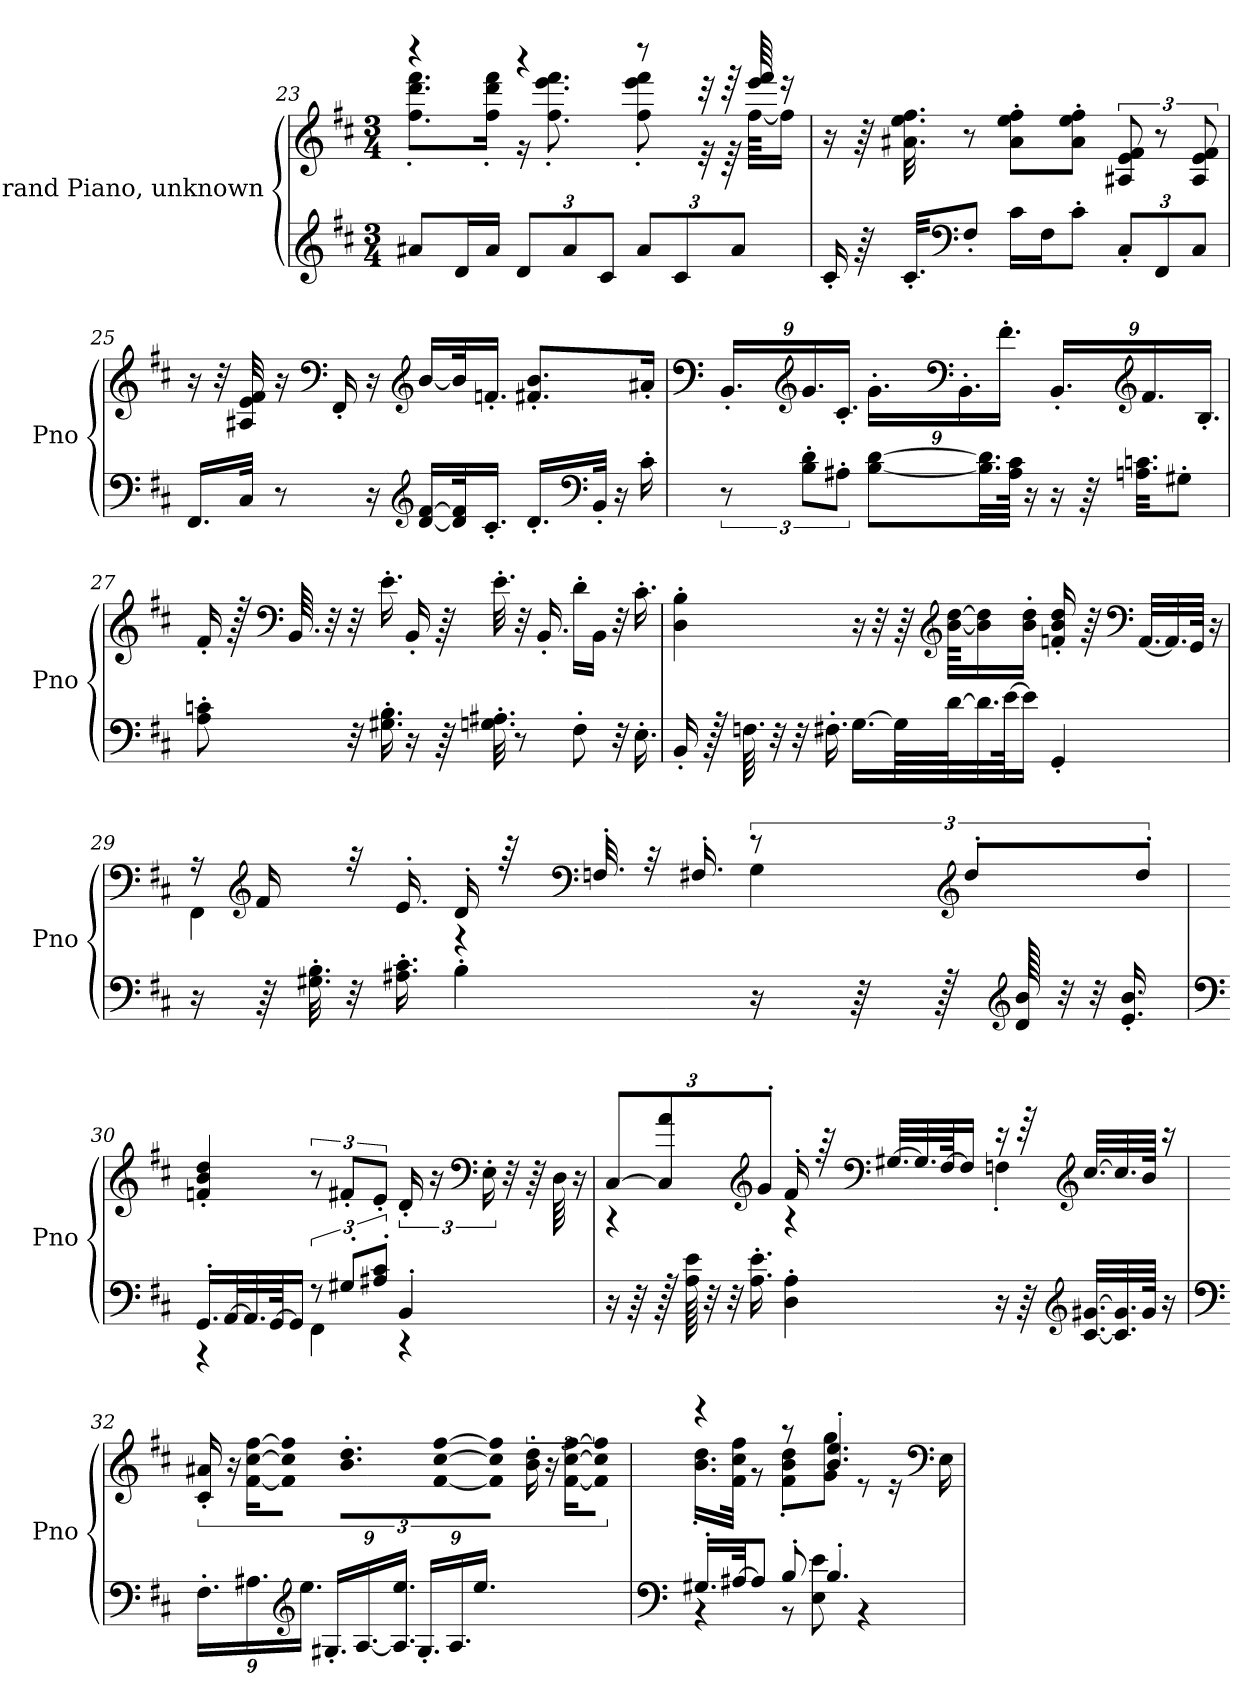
**kern	**kern
*part1	*part1
*staff2	*staff1
*I"Grand Piano, unknown	*
*I'Pno	*
!!LO:LB:g=z
*clefG2	*clefG2
*k[f#c#]	*k[f#c#]
*M3/4	*M3/4
=23	=23
*	*^
8a#X/L	4r	8.ff#\' 8.ddd\' 8.fff#\'L
16d/L	.	.
16a#/JJ	.	16ff#\' 16ddd\' 16fff#\'Jk
*Xbrackettup	*	*
12d/L	4r	16r
.	.	8.ff#\' 8.eee\' 8.fff#\'
12a#/	.	.
12c#/J	.	.
12a#/L	8r	8ff#\' 8eee\' 8fff#\'
12c#/	.	.
.	32r	32r
.	64r	64r
12a#/J	.	.
.	64eee/ 64fff#/	[64ff#\KKLL
.	16r	16ff#\JJ]
*	*v	*v
=24	=24
16c#'/	16r
64r	64r
32.c#'/KKL	32.a#X\ 32.ee\ 32.ff#\
*clefF4	*
8F#'/J	8r
16c#\LL	8a#\' 8ee\' 8ff#\'L
16F#\J	.
8c#'\J	8a#\' 8ee\' 8ff#\'J
12C#'/L	12A#X/ 12e/ 12f#/
12FF#/	12r
12C#/J	12A#/ 12e/ 12f#/
!!LO:PB:g=z
=25	=25
16.FF#/LL	16r
.	32r
32C#/JJk	32A#X/ 32e/ 32f#/
8r	16r
*	*clefF4
.	16FF#'/
16r	16r
*clefG2	*clefG2
[16d/ [16f#/LL	[16b/LL
32d/] 32f#/]K	32b/K]
16.c#'/JJ	16.fn'/JJ
16.d'/LL	8.f#X/' 8.b/'L
*clefF4	*
32BB'/JJk	.
16r	.
16c#'\	16a#X'/Jk
=26	=26
*	*clefF4
*brackettup	*Xbrackettup
12r	18.BB'/LL
*	*clefG2
12B\' 12d\'L	18.g/
12A#X'\J	18.c#'/JJ
[8B\ [8d\L	18.g'\LL
*	*clefF4
.	18.BB'\
32.B\] 32.d\]LL	.
.	18.f#'\JJ
64A#\ 64c#\JJJk	.
16r	.
16r	18.BB'/LL
64r	.
32.An\ 32.cn\KKL	.
*	*clefG2
.	18.f#/
8G#X'\J	.
.	18.B'/JJ
!!LO:LB:g=z
=27	=27
8A\' 8cn\'	16f#'/
.	128r
*	*clefF4
.	64.BB/
.	32r
32r	32r
16.G#X\' 16.B\'	16.e'\
16r	16BB'/
64r	64r
32.Gn\' 32.A#X\'	32.e'\
8r	32r
.	16.BB'/
8F#'\	16d'\LL
.	16BB\JJ
32r	32r
16.E'\	16.c#'\
!!LO:LB:g=z
=28	=28
16BB'/	4D\' 4B\'
128r	.
64.Fn\	.
32r	.
32r	.
16.F#X'\	.
[16.G\LL	16r
.	32r
64G\LL]	64r
*	*clefG2
[64d\J	[64b\ [64dd\KKLL
32.d\]	16b\] 16dd\]
[64e\JK	.
16e\JJ]	16b\' 16dd\'JJ
4GG'/	16fn/' 16b/' 16dd/'
.	64r
*	*clefF4
.	[32.AA/LLL
.	32.AA/]
.	64GG/JJJk
.	16r
!!LO:LB:g=z
=29	=29
*	*^
16r	16r	4FF#\
*	*clefG2	*
64r	16f#/	.
32.G#X\' 32.B\'	.	.
32r	32r	.
16.A#X\' 16.c#\'	16.e'/	.
4B'\	16d'/	4r
.	64r	.
*	*clefF4	*
.	32.Fn'/	.
.	32r	.
.	16.F#X'/	.
*	*brackettup	*
16r	12r	4G\
64r	.	.
128r	.	.
*	*clefG2	*
.	12dd'/L	.
*clefG2	*	*
128d/ 128b/	.	.
32r	.	.
32r	.	.
16.e/' 16.b/'	.	.
.	12dd'/J	.
*	*v	*v
!!LO:LB:g=z
=30	=30
*clefF4	*
*^	*
16.GG'/LL	4r	4fn/' 4b/' 4dd/'
[32AA/L	.	.
32.AA/]	.	.
[64GG/JK	.	.
16GG/JJ]	.	.
12r	4FF#\	12r
12G#X'/L	.	12f#X'/L
12A#X/' 12c#/'J	.	12e'/J
4BB'/	4r	24d'/
.	.	24r
*	*	*clefF4
.	.	24E'\
.	.	32r
.	.	64r
.	.	64D\
.	.	16r
*v	*v	*
!!LO:LB:g=z
=31	=31
*	*Xbrackettup
*	*^
16r	[12C#/L	4r
64r	.	.
128r	.	.
.	12C#/] 12a/	.
128A\ 128e\	.	.
32r	.	.
32r	.	.
16.A\' 16.e\'	.	.
*	*clefG2	*
.	12g'/J	.
4D\' 4A\'	16f#'/	4r
.	64r	.
*	*clefF4	*
.	[32.G#X/LLL	.
.	32.G#/]	.
.	[64F#/JK	.
.	16F#/JJ]	.
16r	16r	4Fn'\
64r	64r	.
*clefG2	*clefG2	*
[32.c#/ [32.g#X/LLL	[32.cc#/LLL	.
32.c#/] 32.g#/]	32.cc#/]	.
64g#/JJJk	64b/JJJk	.
16r	16r	.
*	*v	*v
!!LO:PB:g=z
=32	=32
*clefF4	*
*Xbrackettup	*brackettup
18.F#'\LL	24c#/' 24a#X/'
.	24r
18.A#X\	[24f#\ [24cc#\ [24ff#\KL
.	8f#\] 8cc#\] 8ff#\]J
*clefG2	*
18.ee\JJ	.
18.G#X'/LL	16.b\' 16.dd\'LL
[18.A#/	.
.	[32f#\ [32cc#\ [32ff#\JK
.	8f#\] 8cc#\] 8ff#\]J
18.A#/] 18.ee/JJ	.
18.G#'/LL	24b\' 24dd\'
.	24r
18.A#/	[24f#\ [24cc#\ [24ff#\KL
.	8f#\] 8cc#\] 8ff#\]J
18.ee/JJ	.
=33	=33
*clefF4	*
*^	*^
16.G#X'/LL	4r	4r	16.b\' 16.dd\'LL
[32A#X/JK	.	.	32f#\ 32cc#\ 32ff#\JJk
8A#/J]	.	.	8r
8B'/	8r	8r	8f#\' 8b\' 8dd\'L
4.B'/	8E\ 8e\	4.b/' 4.ee/'	8g\ 8gg\J
.	4r	.	8r
.	.	.	16r
*	*	*clefF4	*
.	.	.	16E\
*v	*v	*	*
*	*v	*v
=	=
*-	*-
